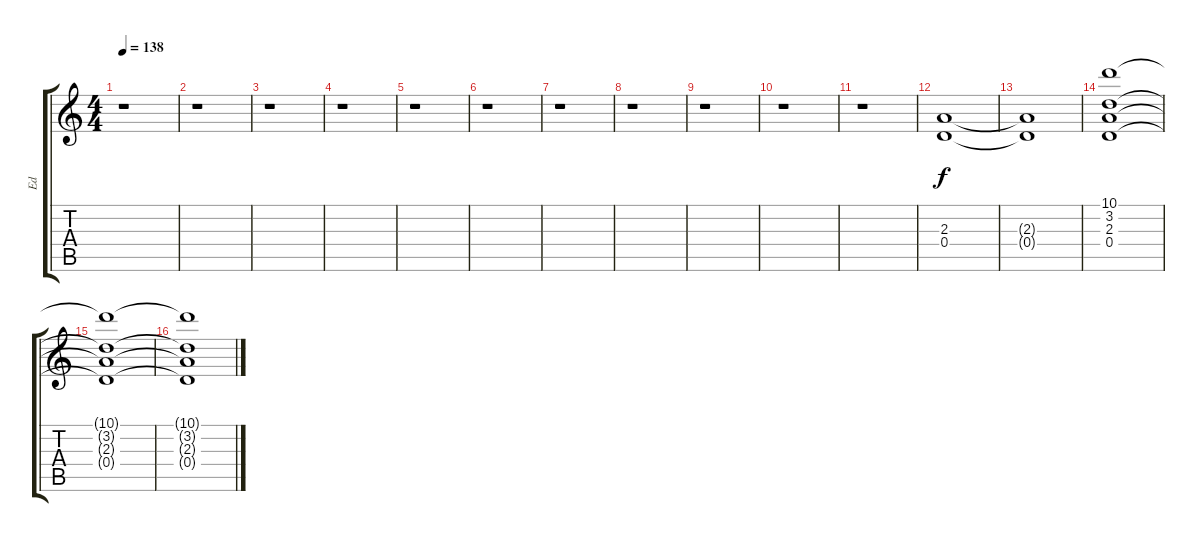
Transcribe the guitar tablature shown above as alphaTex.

\track ("Ed " "Ed ") {instrument guitarharmonics}
\staff {score tabs}
\tuning (E4 B3 G3 D3 A2 E2) {hide}
\ts (4 4)
\tempo 138
\clef g2
\ks c
r.1{dy f} |
r.1 |
r.1 |
r.1 |
r.1 |
r.1 |
r.1 |
r.1 |
r.1 |
r.1 |
r.1 |
(2.3 0.4).1 |
(2.3{t} 0.4{t}).1 |
(10.1 3.2 2.3 0.4).1 |
(10.1{t} 3.2{t} 2.3{t} 0.4{t}).1 |
(10.1{t} 3.2{t} 2.3{t} 0.4{t}).1
